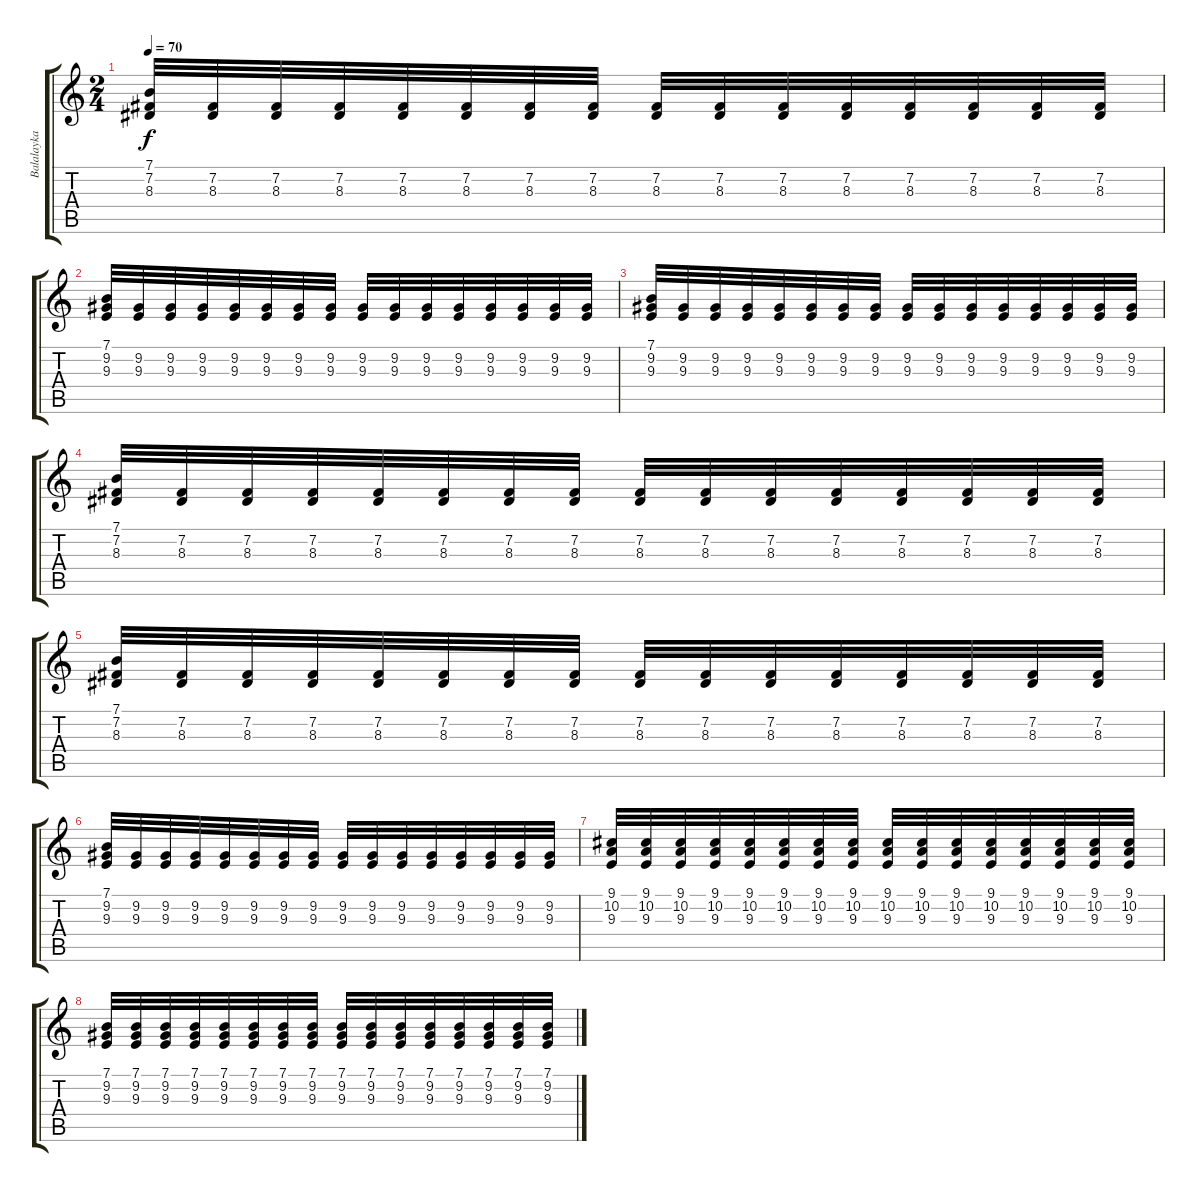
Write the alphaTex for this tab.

\track ("Balalayka (Балалайка)" "Balalayka ") {instrument orchestralharp}
\staff {score tabs}
\tuning (E4 B3 G3 D3 A2 E2) {hide}
\ts (2 4)
\tempo 70
\clef g2
\ks c
(7.1 7.2 8.3).32{dy f} (7.2 8.3).32 (7.2 8.3).32 (7.2 8.3).32 (7.2 8.3).32 (7.2 8.3).32 (7.2 8.3).32 (7.2 8.3).32 (7.2 8.3).32 (7.2 8.3).32 (7.2 8.3).32 (7.2 8.3).32 (7.2 8.3).32 (7.2 8.3).32 (7.2 8.3).32 (7.2 8.3).32 |
(7.1 9.2 9.3).32 (9.2 9.3).32 (9.2 9.3).32 (9.2 9.3).32 (9.2 9.3).32 (9.2 9.3).32 (9.2 9.3).32 (9.2 9.3).32 (9.2 9.3).32 (9.2 9.3).32 (9.2 9.3).32 (9.2 9.3).32 (9.2 9.3).32 (9.2 9.3).32 (9.2 9.3).32 (9.2 9.3).32 |
(7.1 9.2 9.3).32 (9.2 9.3).32 (9.2 9.3).32 (9.2 9.3).32 (9.2 9.3).32 (9.2 9.3).32 (9.2 9.3).32 (9.2 9.3).32 (9.2 9.3).32 (9.2 9.3).32 (9.2 9.3).32 (9.2 9.3).32 (9.2 9.3).32 (9.2 9.3).32 (9.2 9.3).32 (9.2 9.3).32 |
(7.1 7.2 8.3).32 (7.2 8.3).32 (7.2 8.3).32 (7.2 8.3).32 (7.2 8.3).32 (7.2 8.3).32 (7.2 8.3).32 (7.2 8.3).32 (7.2 8.3).32 (7.2 8.3).32 (7.2 8.3).32 (7.2 8.3).32 (7.2 8.3).32 (7.2 8.3).32 (7.2 8.3).32 (7.2 8.3).32 |
(7.1 7.2 8.3).32 (7.2 8.3).32 (7.2 8.3).32 (7.2 8.3).32 (7.2 8.3).32 (7.2 8.3).32 (7.2 8.3).32 (7.2 8.3).32 (7.2 8.3).32 (7.2 8.3).32 (7.2 8.3).32 (7.2 8.3).32 (7.2 8.3).32 (7.2 8.3).32 (7.2 8.3).32 (7.2 8.3).32 |
(7.1 9.2 9.3).32 (9.2 9.3).32 (9.2 9.3).32 (9.2 9.3).32 (9.2 9.3).32 (9.2 9.3).32 (9.2 9.3).32 (9.2 9.3).32 (9.2 9.3).32 (9.2 9.3).32 (9.2 9.3).32 (9.2 9.3).32 (9.2 9.3).32 (9.2 9.3).32 (9.2 9.3).32 (9.2 9.3).32 |
(9.1 10.2 9.3).32 (9.1 10.2 9.3).32 (9.1 10.2 9.3).32 (9.1 10.2 9.3).32 (9.1 10.2 9.3).32 (9.1 10.2 9.3).32 (9.1 10.2 9.3).32 (9.1 10.2 9.3).32 (9.1 10.2 9.3).32 (9.1 10.2 9.3).32 (9.1 10.2 9.3).32 (9.1 10.2 9.3).32 (9.1 10.2 9.3).32 (9.1 10.2 9.3).32 (9.1 10.2 9.3).32 (9.1 10.2 9.3).32 |
(7.1 9.2 9.3).32 (7.1 9.2 9.3).32 (7.1 9.2 9.3).32 (7.1 9.2 9.3).32 (7.1 9.2 9.3).32 (7.1 9.2 9.3).32 (7.1 9.2 9.3).32 (7.1 9.2 9.3).32 (7.1 9.2 9.3).32 (7.1 9.2 9.3).32 (7.1 9.2 9.3).32 (7.1 9.2 9.3).32 (7.1 9.2 9.3).32 (7.1 9.2 9.3).32 (7.1 9.2 9.3).32 (7.1 9.2 9.3).32
